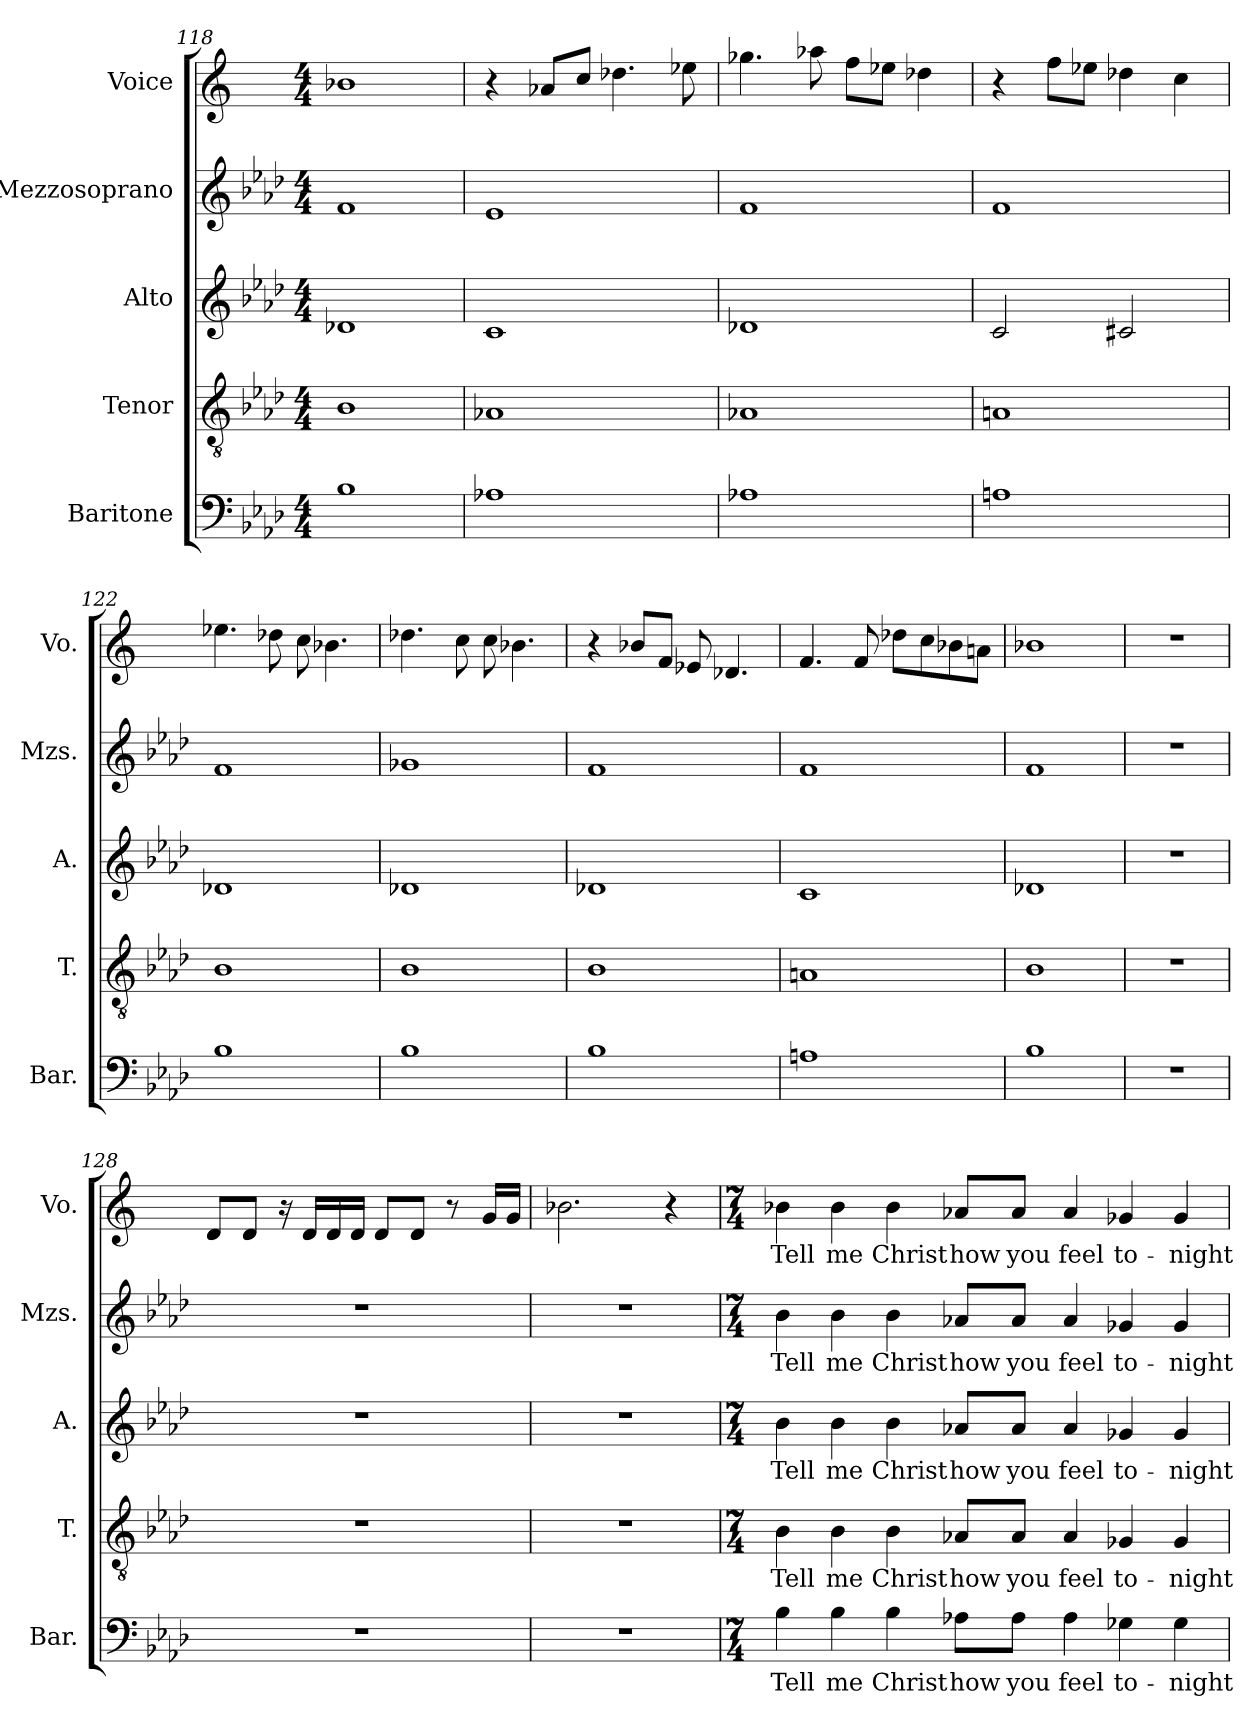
**kern	**text	**kern	**text	**kern	**text	**kern	**text	**kern	**text
*part5	*part5	*part4	*part4	*part3	*part3	*part2	*part2	*part1	*part1
*staff5	*staff5	*staff4	*staff4	*staff3	*staff3	*staff2	*staff2	*staff1	*staff1
*I"Baritone	*	*I"Tenor	*	*I"Alto	*	*I"Mezzosoprano	*	*I"Voice	*
*I'Bar.	*	*I'T.	*	*I'A.	*	*I'Mzs.	*	*I'Vo.	*
*clefF4	*	*clefGv2	*	*clefG2	*	*clefG2	*	*clefG2	*
*k[b-e-a-d-]	*	*k[b-e-a-d-]	*	*k[b-e-a-d-]	*	*k[b-e-a-d-]	*	*k[]	*
*A-:	*	*A-:	*	*A-:	*	*A-:	*	*C:	*
*M4/4	*	*M4/4	*	*M4/4	*	*M4/4	*	*M4/4	*
=118	=118	=118	=118	=118	=118	=118	=118	=118	=118
1B-	.	1B-	.	1d-X	.	1f	.	1b-	.
=119	=119	=119	=119	=119	=119	=119	=119	=119	=119
1A-X	.	1A-X	.	1c	.	1e-	.	4r	.
.	.	.	.	.	.	.	.	8a-/L	.
.	.	.	.	.	.	.	.	8cc/J	.
.	.	.	.	.	.	.	.	4.dd-X\	.
.	.	.	.	.	.	.	.	8ee-\	.
=120	=120	=120	=120	=120	=120	=120	=120	=120	=120
1A-X	.	1A-X	.	1d-X	.	1f	.	4.gg-X\	.
.	.	.	.	.	.	.	.	8aa-\	.
.	.	.	.	.	.	.	.	8ff\L	.
.	.	.	.	.	.	.	.	8ee-\J	.
.	.	.	.	.	.	.	.	4dd-X\	.
=121	=121	=121	=121	=121	=121	=121	=121	=121	=121
1A	.	1A	.	2c/	.	1f	.	4r	.
.	.	.	.	.	.	.	.	8ff\L	.
.	.	.	.	.	.	.	.	8ee-\J	.
.	.	.	.	2c#X/	.	.	.	4dd-X\	.
.	.	.	.	.	.	.	.	4cc\	.
=122	=122	=122	=122	=122	=122	=122	=122	=122	=122
1B-	.	1B-	.	1d-X	.	1f	.	4.ee-\	.
.	.	.	.	.	.	.	.	8dd-X\	.
.	.	.	.	.	.	.	.	8cc\	.
.	.	.	.	.	.	.	.	4.b-\	.
=123	=123	=123	=123	=123	=123	=123	=123	=123	=123
1B-	.	1B-	.	1d-X	.	1g-X	.	4.dd-X\	.
.	.	.	.	.	.	.	.	8cc\	.
.	.	.	.	.	.	.	.	8cc\	.
.	.	.	.	.	.	.	.	4.b-\	.
!!LO:PB:g=z
=124	=124	=124	=124	=124	=124	=124	=124	=124	=124
1B-	.	1B-	.	1d-X	.	1f	.	4r	.
.	.	.	.	.	.	.	.	8b-/L	.
.	.	.	.	.	.	.	.	8f/J	.
.	.	.	.	.	.	.	.	8e-/	.
.	.	.	.	.	.	.	.	4.d-X/	.
=125	=125	=125	=125	=125	=125	=125	=125	=125	=125
1A	.	1A	.	1c	.	1f	.	4.f/	.
.	.	.	.	.	.	.	.	8f/	.
.	.	.	.	.	.	.	.	8dd-X\L	.
.	.	.	.	.	.	.	.	8cc\	.
.	.	.	.	.	.	.	.	8b-\	.
.	.	.	.	.	.	.	.	8an\J	.
=126	=126	=126	=126	=126	=126	=126	=126	=126	=126
1B-	.	1B-	.	1d-X	.	1f	.	1b-	.
=127	=127	=127	=127	=127	=127	=127	=127	=127	=127
1r	.	1r	.	1r	.	1r	.	1r	.
=128	=128	=128	=128	=128	=128	=128	=128	=128	=128
1r	.	1r	.	1r	.	1r	.	8d/L	.
.	.	.	.	.	.	.	.	8d/J	.
.	.	.	.	.	.	.	.	16r	.
.	.	.	.	.	.	.	.	16d/LL	.
.	.	.	.	.	.	.	.	16d/	.
.	.	.	.	.	.	.	.	16d/JJ	.
.	.	.	.	.	.	.	.	8d/L	.
.	.	.	.	.	.	.	.	8d/J	.
.	.	.	.	.	.	.	.	8r	.
.	.	.	.	.	.	.	.	16g/LL	.
.	.	.	.	.	.	.	.	16g/JJ	.
=129	=129	=129	=129	=129	=129	=129	=129	=129	=129
1r	.	1r	.	1r	.	1r	.	2.b-\	.
.	.	.	.	.	.	.	.	4r	.
=130	=130	=130	=130	=130	=130	=130	=130	=130	=130
*M7/4	*	*M7/4	*	*M7/4	*	*M7/4	*	*M7/4	*
4B-\	Tell	4B-\	Tell	4b-\	Tell	4b-\	Tell	4b-\	Tell
4B-\	me	4B-\	me	4b-\	me	4b-\	me	4b-\	me
4B-\	Christ	4B-\	Christ	4b-\	Christ	4b-\	Christ	4b-\	Christ
8A-X\L	how	8A-X/L	how	8a-X/L	how	8a-X/L	how	8a-/L	how
8A-\J	you	8A-/J	you	8a-/J	you	8a-/J	you	8a-/J	you
4A-\	feel	4A-/	feel	4a-/	feel	4a-/	feel	4a-/	feel
4G-X\	to-	4G-X/	to-	4g-X/	to-	4g-X/	to-	4g-X/	to-
4G-\	-night	4G-/	-night	4g-/	-night	4g-/	-night	4g-/	-night
=	=	=	=	=	=	=	=	=	=
*-	*-	*-	*-	*-	*-	*-	*-	*-	*-
